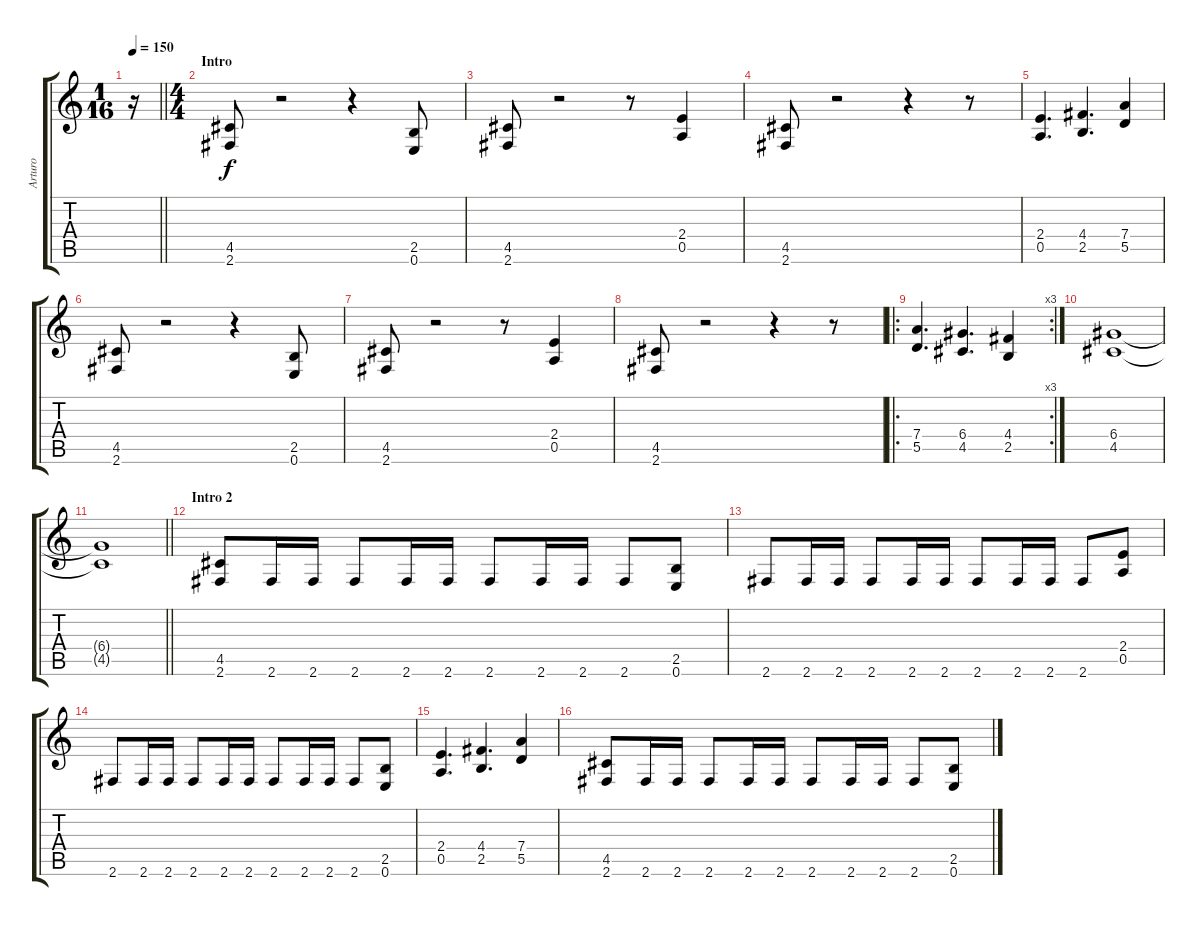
\track ("Arturo" "Arturo") {instrument overdrivenguitar}
\staff {score tabs}
\tuning (E4 B3 G3 D3 A2 E2) {hide}
\ts (1 16)
\tempo 150
\clef g2
\barLineRight lightlight
\ks c
r.16{dy f instrument overdrivenguitar} |
\ts (4 4)
\section ("" "Intro")
(4.5 2.6).8 r.2 r.4 (2.5 0.6).8 |
(4.5 2.6).8 r.2 r.8 (2.4 0.5).4 |
(4.5 2.6).8 r.2 r.4 r.8 |
(2.4 0.5).4{d} (4.4 2.5).4{d} (7.4 5.5).4 |
(4.5 2.6).8 r.2 r.4 (2.5 0.6).8 |
(4.5 2.6).8 r.2 r.8 (2.4 0.5).4 |
(4.5 2.6).8 r.2 r.4 r.8 |
\ro
\rc 3
(7.4 5.5).4{d} (6.4 4.5).4{d} (4.4 2.5).4 |
(6.4 4.5).1 |
\barLineRight lightlight
(6.4{t} 4.5{t}).1 |
\section ("" "Intro 2")
(4.5 2.6).8 2.6.16 2.6.16 2.6.8 2.6.16 2.6.16 2.6.8 2.6.16 2.6.16 2.6.8 (2.5 0.6).8 |
2.6.8 2.6.16 2.6.16 2.6.8 2.6.16 2.6.16 2.6.8 2.6.16 2.6.16 2.6.8 (2.4 0.5).8 |
2.6.8 2.6.16 2.6.16 2.6.8 2.6.16 2.6.16 2.6.8 2.6.16 2.6.16 2.6.8 (2.5 0.6).8 |
(2.4 0.5).4{d} (4.4 2.5).4{d} (7.4 5.5).4 |
(4.5 2.6).8 2.6.16 2.6.16 2.6.8 2.6.16 2.6.16 2.6.8 2.6.16 2.6.16 2.6.8 (2.5 0.6).8
